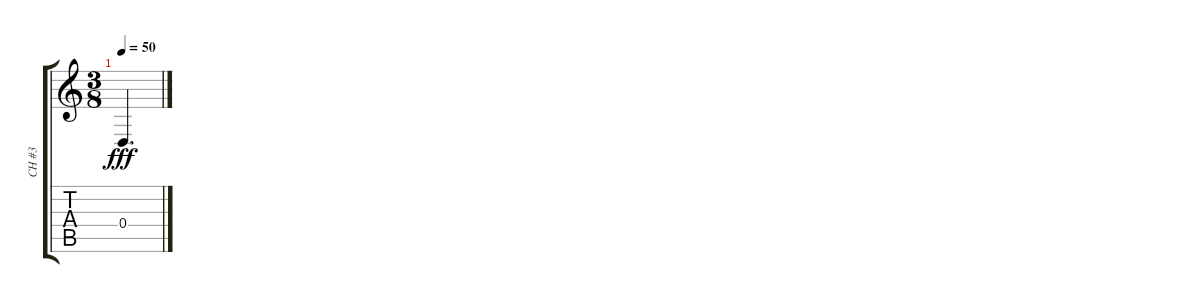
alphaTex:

\track ("CH #3" "CH #3") {instrument harpsichord}
\staff {score tabs}
\tuning (E4 B3 G3 D3 A2 E2) {hide}
\ts (3 8)
\tempo 50
\clef g2
\ks c
0.4.4{d dy fff}
